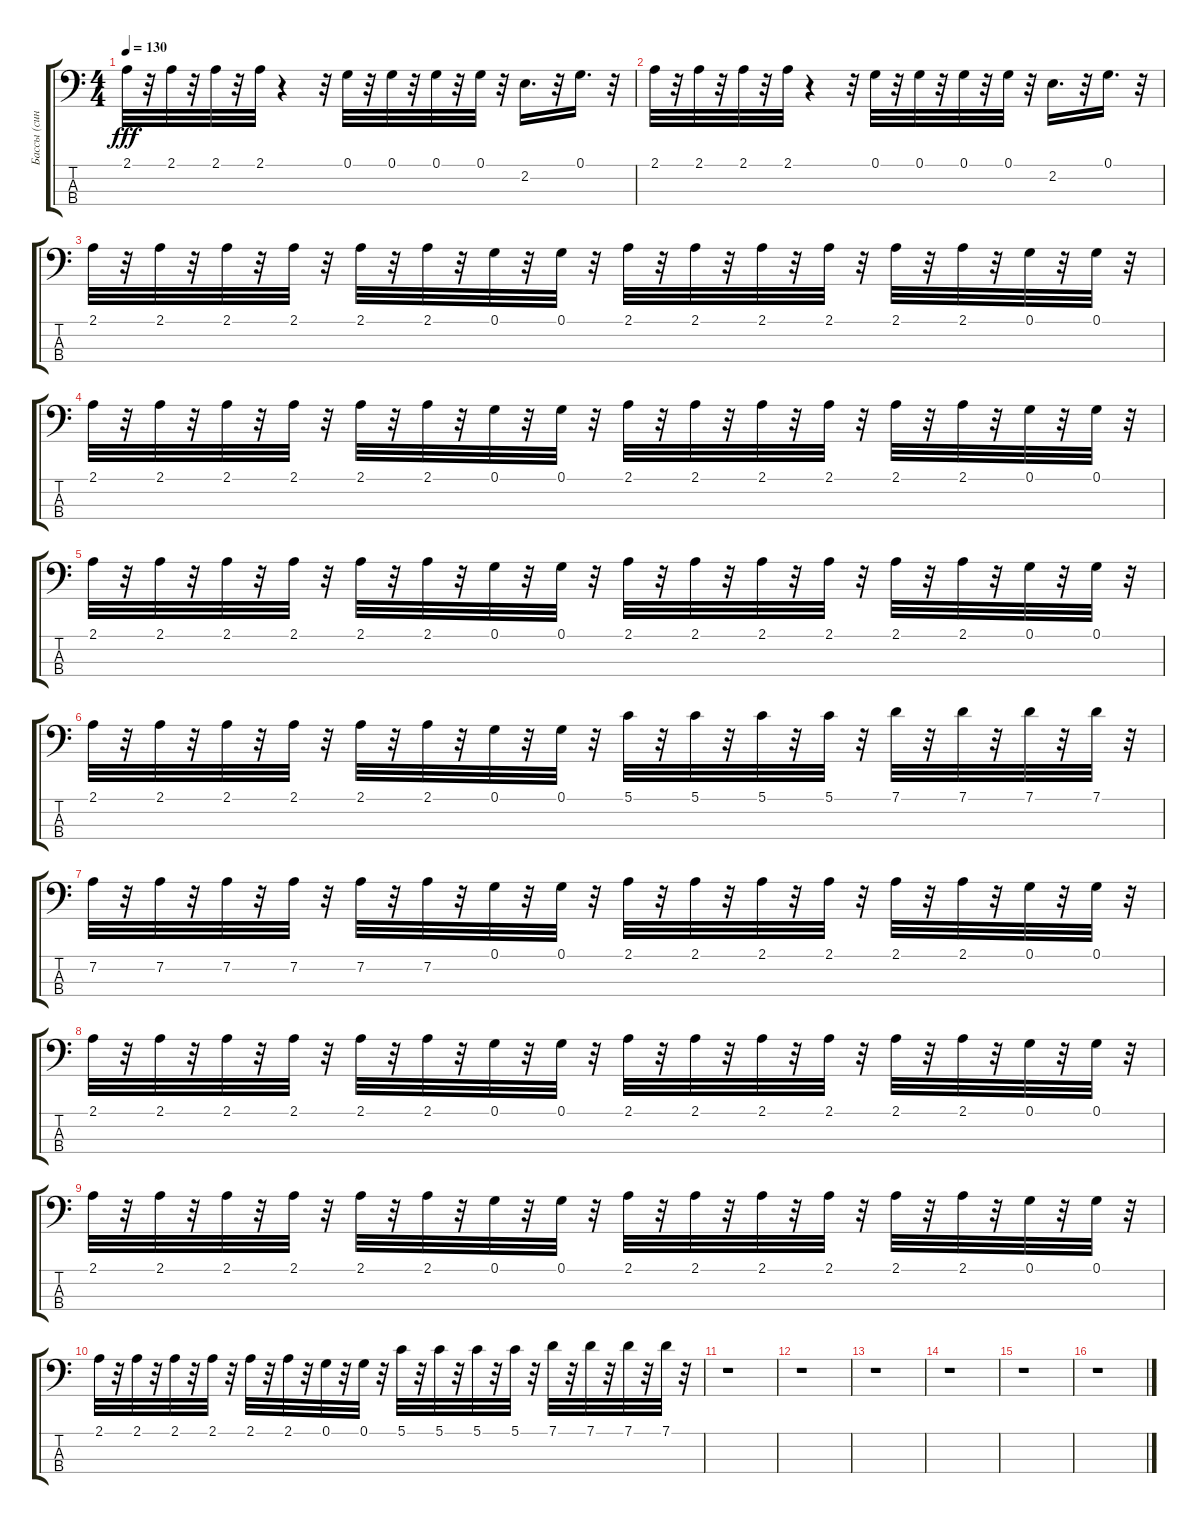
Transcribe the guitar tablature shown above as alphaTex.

\track ("Бассы (синтезатор)" "Бассы (син") {instrument synthbass1}
\staff {score tabs}
\tuning (G2 D2 A1 E1) {hide}
\ts (4 4)
\tempo 130
\clef f4
\ks c
2.1.32{dy fff} r.32 2.1.32 r.32 2.1.32 r.32 2.1.32 r.4 r.32 0.1.32 r.32 0.1.32 r.32 0.1.32 r.32 0.1.32 r.32 2.2.16{d} r.32 0.1.16{d} r.32 |
2.1.32 r.32 2.1.32 r.32 2.1.32 r.32 2.1.32 r.4 r.32 0.1.32 r.32 0.1.32 r.32 0.1.32 r.32 0.1.32 r.32 2.2.16{d} r.32 0.1.16{d} r.32 |
2.1.32 r.32 2.1.32 r.32 2.1.32 r.32 2.1.32 r.32 2.1.32 r.32 2.1.32 r.32 0.1.32 r.32 0.1.32 r.32 2.1.32 r.32 2.1.32 r.32 2.1.32 r.32 2.1.32 r.32 2.1.32 r.32 2.1.32 r.32 0.1.32 r.32 0.1.32 r.32 |
2.1.32 r.32 2.1.32 r.32 2.1.32 r.32 2.1.32 r.32 2.1.32 r.32 2.1.32 r.32 0.1.32 r.32 0.1.32 r.32 2.1.32 r.32 2.1.32 r.32 2.1.32 r.32 2.1.32 r.32 2.1.32 r.32 2.1.32 r.32 0.1.32 r.32 0.1.32 r.32 |
2.1.32 r.32 2.1.32 r.32 2.1.32 r.32 2.1.32 r.32 2.1.32 r.32 2.1.32 r.32 0.1.32 r.32 0.1.32 r.32 2.1.32 r.32 2.1.32 r.32 2.1.32 r.32 2.1.32 r.32 2.1.32 r.32 2.1.32 r.32 0.1.32 r.32 0.1.32 r.32 |
2.1.32 r.32 2.1.32 r.32 2.1.32 r.32 2.1.32 r.32 2.1.32 r.32 2.1.32 r.32 0.1.32 r.32 0.1.32 r.32 5.1.32 r.32 5.1.32 r.32 5.1.32 r.32 5.1.32 r.32 7.1.32 r.32 7.1.32 r.32 7.1.32 r.32 7.1.32 r.32 |
7.2.32 r.32 7.2.32 r.32 7.2.32 r.32 7.2.32 r.32 7.2.32 r.32 7.2.32 r.32 0.1.32 r.32 0.1.32 r.32 2.1.32 r.32 2.1.32 r.32 2.1.32 r.32 2.1.32 r.32 2.1.32 r.32 2.1.32 r.32 0.1.32 r.32 0.1.32 r.32 |
2.1.32 r.32 2.1.32 r.32 2.1.32 r.32 2.1.32 r.32 2.1.32 r.32 2.1.32 r.32 0.1.32 r.32 0.1.32 r.32 2.1.32 r.32 2.1.32 r.32 2.1.32 r.32 2.1.32 r.32 2.1.32 r.32 2.1.32 r.32 0.1.32 r.32 0.1.32 r.32 |
2.1.32 r.32 2.1.32 r.32 2.1.32 r.32 2.1.32 r.32 2.1.32 r.32 2.1.32 r.32 0.1.32 r.32 0.1.32 r.32 2.1.32 r.32 2.1.32 r.32 2.1.32 r.32 2.1.32 r.32 2.1.32 r.32 2.1.32 r.32 0.1.32 r.32 0.1.32 r.32 |
2.1.32 r.32 2.1.32 r.32 2.1.32 r.32 2.1.32 r.32 2.1.32 r.32 2.1.32 r.32 0.1.32 r.32 0.1.32 r.32 5.1.32 r.32 5.1.32 r.32 5.1.32 r.32 5.1.32 r.32 7.1.32 r.32 7.1.32 r.32 7.1.32 r.32 7.1.32 r.32 |
r.1 |
r.1 |
r.1 |
r.1 |
r.1 |
r.1
